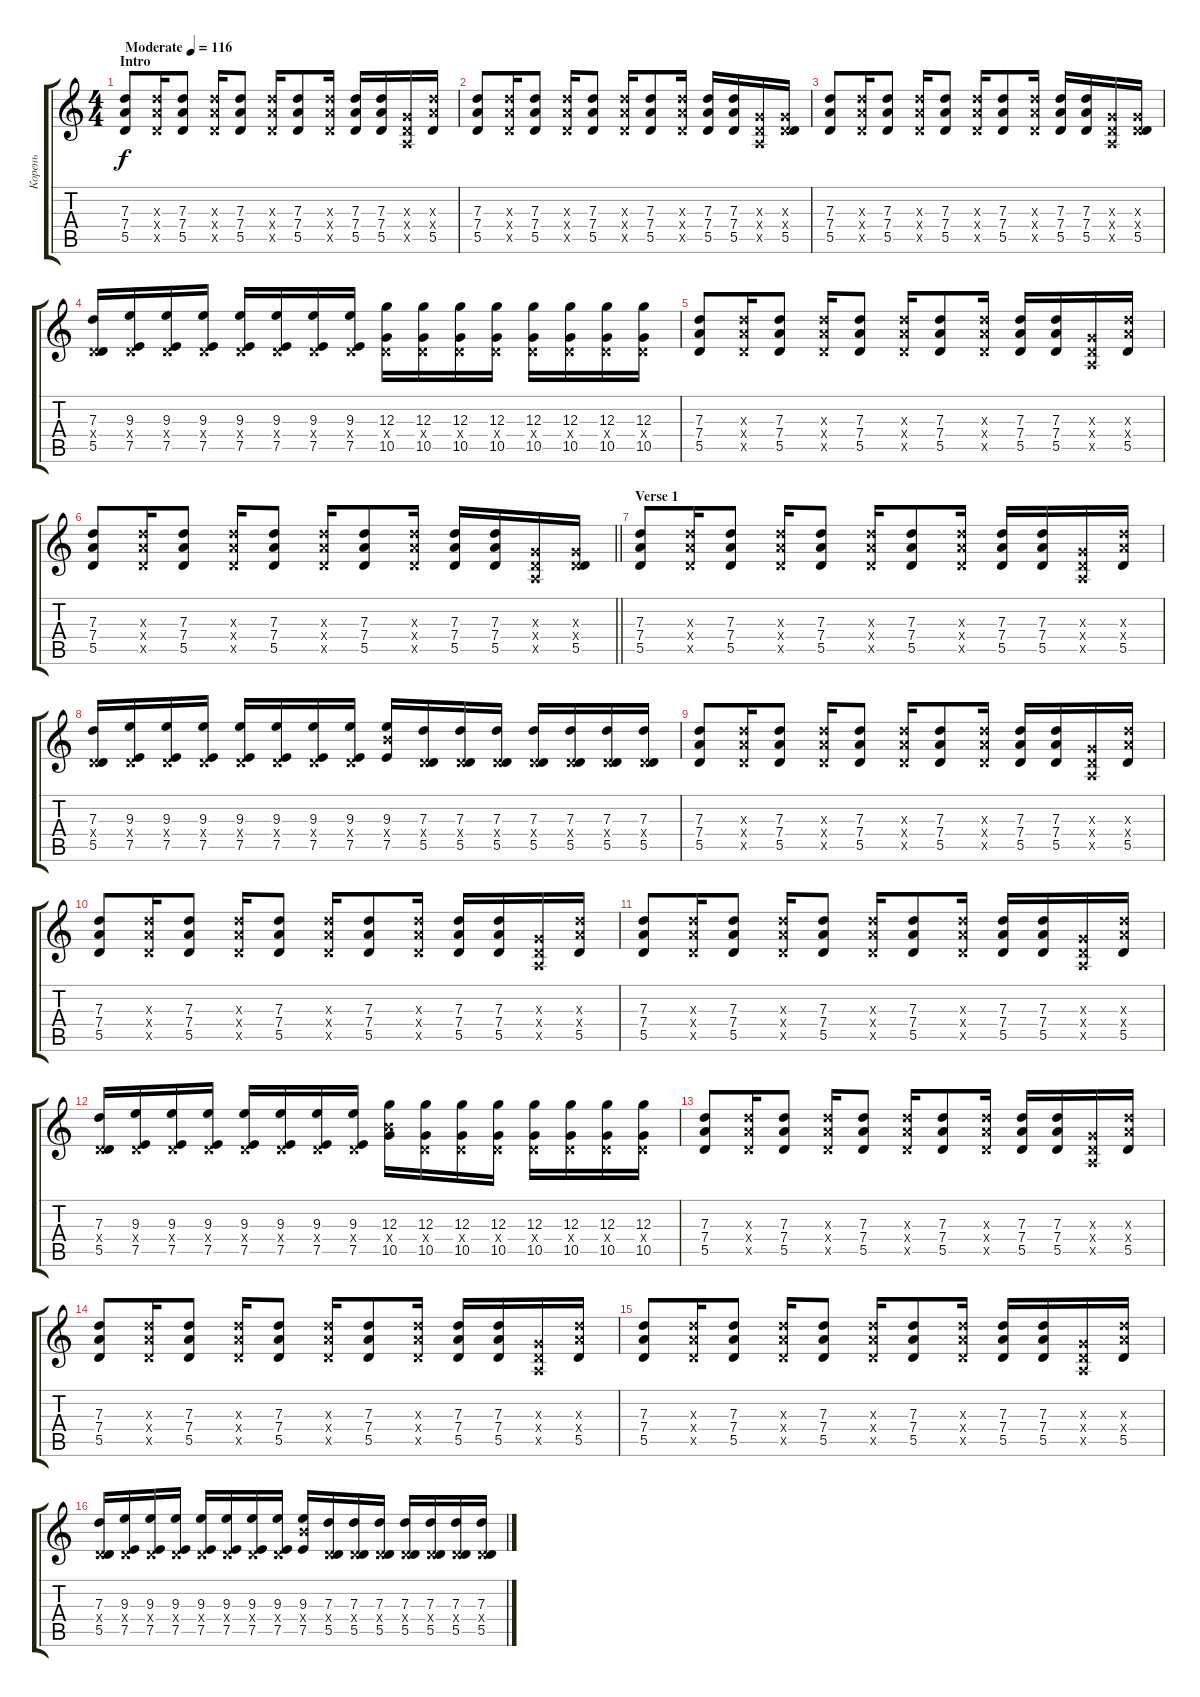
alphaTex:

\track ("Корень" "Корень") {instrument distortionguitar}
\staff {score tabs}
\tuning (E4 B3 G3 D3 A2 E2) {hide}
\ts (4 4)
\section ("" "Intro")
\tempo (116 "Moderate")
\clef g2
\ks c
(7.3 7.4 5.5).8{dy f instrument distortionguitar} (7.3{x} 7.4{x} 5.5{x}).16 (7.3 7.4 5.5).8 (7.3{x} 7.4{x} 5.5{x}).16 (7.3 7.4 5.5).8 (7.3{x} 7.4{x} 5.5{x}).16 (7.3 7.4 5.5).8 (7.3{x} 7.4{x} 5.5{x}).16 (7.3 7.4 5.5).16 (7.3 7.4 5.5).16 (0.3{x} 0.4{x} 0.5{x}).16 (7.3{x} 7.4{x} 5.5).16 |
(7.3 7.4 5.5).8 (7.3{x} 7.4{x} 5.5{x}).16 (7.3 7.4 5.5).8 (7.3{x} 7.4{x} 5.5{x}).16 (7.3 7.4 5.5).8 (7.3{x} 7.4{x} 5.5{x}).16 (7.3 7.4 5.5).8 (7.3{x} 7.4{x} 5.5{x}).16 (7.3 7.4 5.5).16 (7.3 7.4 5.5).16 (0.3{x} 0.4{x} 0.5{x}).16 (0.3{x} 0.4{x} 5.5).16 |
(7.3 7.4 5.5).8 (7.3{x} 7.4{x} 5.5{x}).16 (7.3 7.4 5.5).8 (7.3{x} 7.4{x} 5.5{x}).16 (7.3 7.4 5.5).8 (7.3{x} 7.4{x} 5.5{x}).16 (7.3 7.4 5.5).8 (7.3{x} 7.4{x} 5.5{x}).16 (7.3 7.4 5.5).16 (7.3 7.4 5.5).16 (0.3{x} 0.4{x} 0.5{x}).16 (0.3{x} 0.4{x} 5.5).16 |
(7.3 0.4{x} 5.5).16 (9.3 0.4{x} 7.5).16 (9.3 0.4{x} 7.5).16 (9.3 0.4{x} 7.5).16 (9.3 0.4{x} 7.5).16 (9.3 0.4{x} 7.5).16 (9.3 0.4{x} 7.5).16 (9.3 0.4{x} 7.5).16 (12.3 0.4{x} 10.5).16 (12.3 0.4{x} 10.5).16 (12.3 0.4{x} 10.5).16 (12.3 0.4{x} 10.5).16 (12.3 0.4{x} 10.5).16 (12.3 0.4{x} 10.5).16 (12.3 0.4{x} 10.5).16 (12.3 0.4{x} 10.5).16 |
(7.3 7.4 5.5).8 (7.3{x} 7.4{x} 5.5{x}).16 (7.3 7.4 5.5).8 (7.3{x} 7.4{x} 5.5{x}).16 (7.3 7.4 5.5).8 (7.3{x} 7.4{x} 5.5{x}).16 (7.3 7.4 5.5).8 (7.3{x} 7.4{x} 5.5{x}).16 (7.3 7.4 5.5).16 (7.3 7.4 5.5).16 (0.3{x} 0.4{x} 0.5{x}).16 (7.3{x} 7.4{x} 5.5).16 |
\barLineRight lightlight
(7.3 7.4 5.5).8 (7.3{x} 7.4{x} 5.5{x}).16 (7.3 7.4 5.5).8 (7.3{x} 7.4{x} 5.5{x}).16 (7.3 7.4 5.5).8 (7.3{x} 7.4{x} 5.5{x}).16 (7.3 7.4 5.5).8 (7.3{x} 7.4{x} 5.5{x}).16 (7.3 7.4 5.5).16 (7.3 7.4 5.5).16 (0.3{x} 0.4{x} 0.5{x}).16 (0.3{x} 0.4{x} 5.5).16 |
\section ("" "Verse 1")
(7.3 7.4 5.5).8 (7.3{x} 7.4{x} 5.5{x}).16 (7.3 7.4 5.5).8 (7.3{x} 7.4{x} 5.5{x}).16 (7.3 7.4 5.5).8 (7.3{x} 7.4{x} 5.5{x}).16 (7.3 7.4 5.5).8 (7.3{x} 7.4{x} 5.5{x}).16 (7.3 7.4 5.5).16 (7.3 7.4 5.5).16 (0.3{x} 0.4{x} 0.5{x}).16 (7.3{x} 7.4{x} 5.5).16 |
(7.3 0.4{x} 5.5).16 (9.3 0.4{x} 7.5).16 (9.3 0.4{x} 7.5).16 (9.3 0.4{x} 7.5).16 (9.3 0.4{x} 7.5).16 (9.3 0.4{x} 7.5).16 (9.3 0.4{x} 7.5).16 (9.3 0.4{x} 7.5).16 (9.3 9.4{x} 7.5).16 (7.3 0.4{x} 5.5).16 (7.3 0.4{x} 5.5).16 (7.3 0.4{x} 5.5).16 (7.3 0.4{x} 5.5).16 (7.3 0.4{x} 5.5).16 (7.3 0.4{x} 5.5).16 (7.3 0.4{x} 5.5).16 |
(7.3 7.4 5.5).8 (7.3{x} 7.4{x} 5.5{x}).16 (7.3 7.4 5.5).8 (7.3{x} 7.4{x} 5.5{x}).16 (7.3 7.4 5.5).8 (7.3{x} 7.4{x} 5.5{x}).16 (7.3 7.4 5.5).8 (7.3{x} 7.4{x} 5.5{x}).16 (7.3 7.4 5.5).16 (7.3 7.4 5.5).16 (0.3{x} 0.4{x} 0.5{x}).16 (7.3{x} 7.4{x} 5.5).16 |
(7.3 7.4 5.5).8 (7.3{x} 7.4{x} 5.5{x}).16 (7.3 7.4 5.5).8 (7.3{x} 7.4{x} 5.5{x}).16 (7.3 7.4 5.5).8 (7.3{x} 7.4{x} 5.5{x}).16 (7.3 7.4 5.5).8 (7.3{x} 7.4{x} 5.5{x}).16 (7.3 7.4 5.5).16 (7.3 7.4 5.5).16 (0.3{x} 0.4{x} 0.5{x}).16 (7.3{x} 7.4{x} 5.5).16 |
(7.3 7.4 5.5).8 (7.3{x} 7.4{x} 5.5{x}).16 (7.3 7.4 5.5).8 (7.3{x} 7.4{x} 5.5{x}).16 (7.3 7.4 5.5).8 (7.3{x} 7.4{x} 5.5{x}).16 (7.3 7.4 5.5).8 (7.3{x} 7.4{x} 5.5{x}).16 (7.3 7.4 5.5).16 (7.3 7.4 5.5).16 (0.3{x} 0.4{x} 0.5{x}).16 (7.3{x} 7.4{x} 5.5).16 |
(7.3 0.4{x} 5.5).16 (9.3 0.4{x} 7.5).16 (9.3 0.4{x} 7.5).16 (9.3 0.4{x} 7.5).16 (9.3 0.4{x} 7.5).16 (9.3 0.4{x} 7.5).16 (9.3 0.4{x} 7.5).16 (9.3 0.4{x} 7.5).16 (12.3 9.4{x} 10.5).16 (12.3 0.4{x} 10.5).16 (12.3 0.4{x} 10.5).16 (12.3 0.4{x} 10.5).16 (12.3 0.4{x} 10.5).16 (12.3 0.4{x} 10.5).16 (12.3 0.4{x} 10.5).16 (12.3 0.4{x} 10.5).16 |
(7.3 7.4 5.5).8 (7.3{x} 7.4{x} 5.5{x}).16 (7.3 7.4 5.5).8 (7.3{x} 7.4{x} 5.5{x}).16 (7.3 7.4 5.5).8 (7.3{x} 7.4{x} 5.5{x}).16 (7.3 7.4 5.5).8 (7.3{x} 7.4{x} 5.5{x}).16 (7.3 7.4 5.5).16 (7.3 7.4 5.5).16 (0.3{x} 0.4{x} 0.5{x}).16 (7.3{x} 7.4{x} 5.5).16 |
(7.3 7.4 5.5).8 (7.3{x} 7.4{x} 5.5{x}).16 (7.3 7.4 5.5).8 (7.3{x} 7.4{x} 5.5{x}).16 (7.3 7.4 5.5).8 (7.3{x} 7.4{x} 5.5{x}).16 (7.3 7.4 5.5).8 (7.3{x} 7.4{x} 5.5{x}).16 (7.3 7.4 5.5).16 (7.3 7.4 5.5).16 (0.3{x} 0.4{x} 0.5{x}).16 (7.3{x} 7.4{x} 5.5).16 |
(7.3 7.4 5.5).8 (7.3{x} 7.4{x} 5.5{x}).16 (7.3 7.4 5.5).8 (7.3{x} 7.4{x} 5.5{x}).16 (7.3 7.4 5.5).8 (7.3{x} 7.4{x} 5.5{x}).16 (7.3 7.4 5.5).8 (7.3{x} 7.4{x} 5.5{x}).16 (7.3 7.4 5.5).16 (7.3 7.4 5.5).16 (0.3{x} 0.4{x} 0.5{x}).16 (7.3{x} 7.4{x} 5.5).16 |
(7.3 0.4{x} 5.5).16 (9.3 0.4{x} 7.5).16 (9.3 0.4{x} 7.5).16 (9.3 0.4{x} 7.5).16 (9.3 0.4{x} 7.5).16 (9.3 0.4{x} 7.5).16 (9.3 0.4{x} 7.5).16 (9.3 0.4{x} 7.5).16 (9.3 9.4{x} 7.5).16 (7.3 0.4{x} 5.5).16 (7.3 0.4{x} 5.5).16 (7.3 0.4{x} 5.5).16 (7.3 0.4{x} 5.5).16 (7.3 0.4{x} 5.5).16 (7.3 0.4{x} 5.5).16 (7.3 0.4{x} 5.5).16
